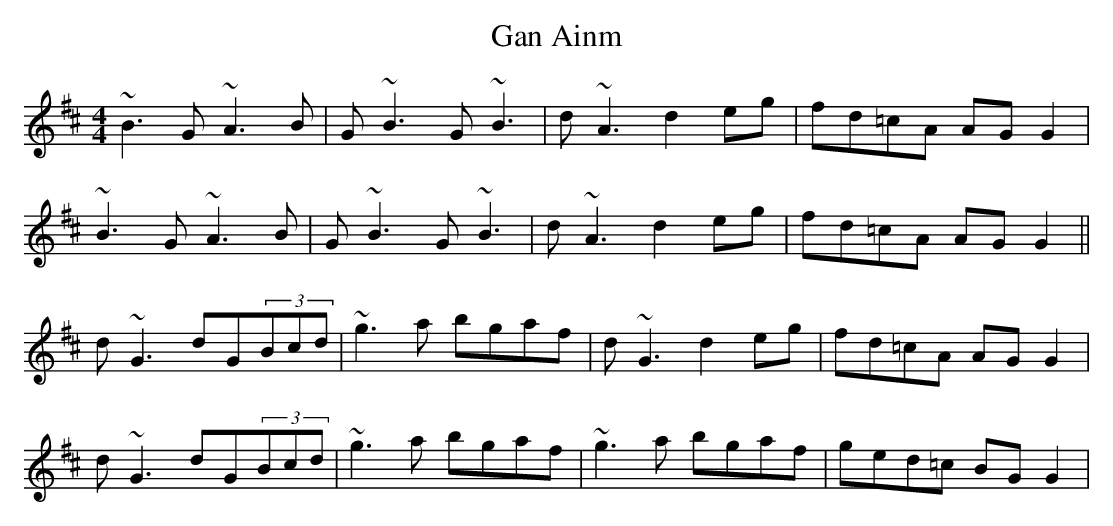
X:1
T:Gan Ainm
M:4/4
L:1/8
K:D
~B3G ~A3B|G~B3 G~B3|d~A3 d2eg|fd=cA AGG2|
~B3G ~A3B|G~B3 G~B3|d~A3 d2eg|fd=cA AGG2||
d~G3 dG(3Bcd|~g3a bgaf|d~G3 d2eg|fd=cA AGG2|
d~G3 dG(3Bcd|~g3a bgaf|~g3a bgaf|ged=c BGG2|
